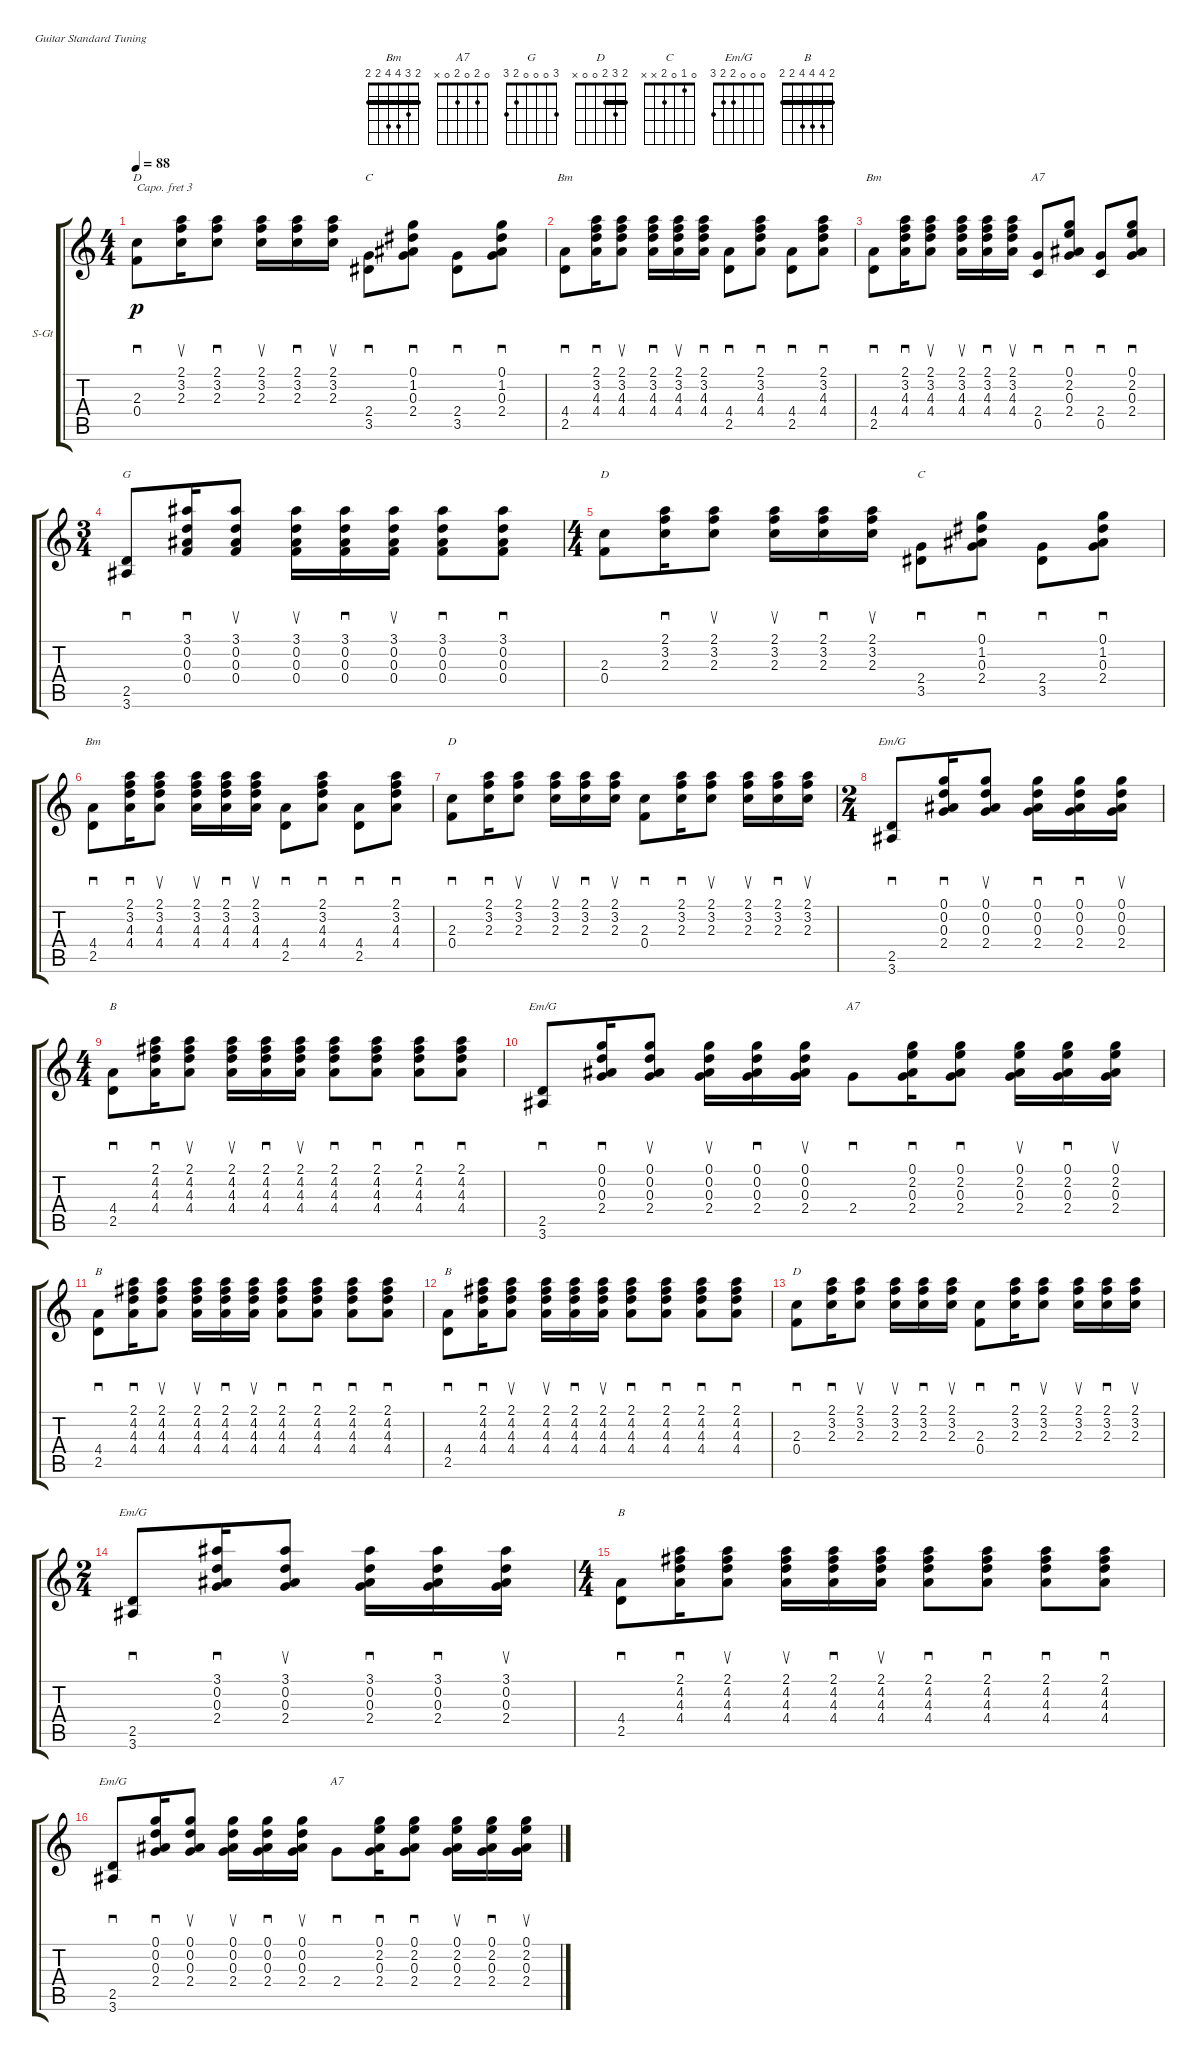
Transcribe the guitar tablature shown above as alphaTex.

\defaultSystemsLayout 4
\bracketExtendMode groupsimilarinstruments
\firstSystemTrackNameOrientation horizontal
\otherSystemsTrackNameOrientation horizontal
\track ("Steel Guitar" "S-Gt") {instrument acousticguitarsteel}
\staff {score tabs}
\capo 3
\tuning (E4 B3 G3 D3 A2 E2)
\chord ("Bm" 2 3 4 4 2 2) {barre (2 2)}
\chord ("A7" 0 2 0 2 0 x)
\chord ("G" 3 0 0 0 2 3) {showfingering false}
\chord ("D" 2 3 2 0 0 x) {barre 2}
\chord ("C" 0 1 0 2 3 0)
\chord ("C" 0 1 0 2 x x)
\chord ("Em/G" x 0 0 2 2 3) {showfingering false}
\chord ("B" 2 4 4 4 2 2) {showfingering false barre (2 2)}
\chord ("Em/G" 0 0 0 2 2 3) {showfingering false}
\chord ("A7" 0 2 0 2 0 x) {showfingering false}
\chord ("D" 2 3 2 0 0 x) {showfingering false barre 2}
\ts (4 4)
\tempo 88
\clef g2
\ks c
(0.4 2.3).8{sd ch "D" lyrics (0 "") lyrics (1 "") lyrics (2 "") lyrics (3 "") lyrics (4 "") dy p} (2.3 3.2 2.1).16{su lyrics (0 "") lyrics (1 "") lyrics (2 "") lyrics (3 "") lyrics (4 "")} (2.3 3.2 2.1).8{sd lyrics (0 "") lyrics (1 "") lyrics (2 "") lyrics (3 "") lyrics (4 "")} (2.3 3.2 2.1).16{su lyrics (0 "") lyrics (1 "") lyrics (2 "") lyrics (3 "") lyrics (4 "")} (2.3 3.2 2.1).16{sd lyrics (0 "") lyrics (1 "") lyrics (2 "") lyrics (3 "") lyrics (4 "")} (2.3 3.2 2.1).16{su lyrics (0 "") lyrics (1 "") lyrics (2 "") lyrics (3 "") lyrics (4 "")} (3.5 2.4).8{sd ch "C" lyrics (0 "") lyrics (1 "") lyrics (2 "") lyrics (3 "") lyrics (4 "")} (0.3 1.2 0.1 2.4).8{sd lyrics (0 "") lyrics (1 "") lyrics (2 "") lyrics (3 "") lyrics (4 "")} (3.5 2.4).8{sd lyrics (0 "") lyrics (1 "") lyrics (2 "") lyrics (3 "") lyrics (4 "")} (0.3 1.2 0.1 2.4).8{sd lyrics (0 "") lyrics (1 "") lyrics (2 "") lyrics (3 "") lyrics (4 "")} |
(2.5 4.4).8{sd ch "Bm" lyrics (0 "") lyrics (1 "") lyrics (2 "") lyrics (3 "") lyrics (4 "")} (4.3 3.2 2.1 4.4).16{sd lyrics (0 "") lyrics (1 "") lyrics (2 "") lyrics (3 "") lyrics (4 "")} (4.3 3.2 2.1 4.4).8{su lyrics (0 "") lyrics (1 "") lyrics (2 "") lyrics (3 "") lyrics (4 "")} (4.3 3.2 2.1 4.4).16{sd lyrics (0 "") lyrics (1 "") lyrics (2 "") lyrics (3 "") lyrics (4 "")} (4.3 3.2 2.1 4.4).16{su lyrics (0 "") lyrics (1 "") lyrics (2 "") lyrics (3 "") lyrics (4 "")} (4.3 3.2 2.1 4.4).16{sd lyrics (0 "") lyrics (1 "") lyrics (2 "") lyrics (3 "") lyrics (4 "")} (4.4 2.5).8{sd lyrics (0 "") lyrics (1 "") lyrics (2 "") lyrics (3 "") lyrics (4 "")} (4.3 3.2 2.1 4.4).8{sd lyrics (0 "") lyrics (1 "") lyrics (2 "") lyrics (3 "") lyrics (4 "")} (4.4 2.5).8{sd lyrics (0 "") lyrics (1 "") lyrics (2 "") lyrics (3 "") lyrics (4 "")} (4.3 3.2 2.1 4.4).8{sd lyrics (0 "") lyrics (1 "") lyrics (2 "") lyrics (3 "") lyrics (4 "")} |
(2.5 4.4).8{sd ch "Bm" lyrics (0 "") lyrics (1 "") lyrics (2 "") lyrics (3 "") lyrics (4 "")} (4.3 3.2 2.1 4.4).16{sd lyrics (0 "") lyrics (1 "") lyrics (2 "") lyrics (3 "") lyrics (4 "")} (4.3 3.2 2.1 4.4).8{su lyrics (0 "") lyrics (1 "") lyrics (2 "") lyrics (3 "") lyrics (4 "")} (4.3 3.2 2.1 4.4).16{su lyrics (0 "") lyrics (1 "") lyrics (2 "") lyrics (3 "") lyrics (4 "")} (4.3 3.2 2.1 4.4).16{sd lyrics (0 "") lyrics (1 "") lyrics (2 "") lyrics (3 "") lyrics (4 "")} (4.3 3.2 2.1 4.4).16{su lyrics (0 "") lyrics (1 "") lyrics (2 "") lyrics (3 "") lyrics (4 "")} (0.5 2.4).8{sd ch "A7" lyrics (0 "") lyrics (1 "") lyrics (2 "") lyrics (3 "") lyrics (4 "")} (0.3 2.2 0.1 2.4).8{sd lyrics (0 "") lyrics (1 "") lyrics (2 "") lyrics (3 "") lyrics (4 "")} (0.5 2.4).8{sd lyrics (0 "") lyrics (1 "") lyrics (2 "") lyrics (3 "") lyrics (4 "")} (0.3 2.2 0.1 2.4).8{sd lyrics (0 "") lyrics (1 "") lyrics (2 "") lyrics (3 "") lyrics (4 "")} |
\ts (3 4)
(3.6 2.5).8{sd ch "G" lyrics (0 "") lyrics (1 "") lyrics (2 "") lyrics (3 "") lyrics (4 "")} (0.2 3.1 0.3 0.4).16{sd lyrics (0 "") lyrics (1 "") lyrics (2 "") lyrics (3 "") lyrics (4 "")} (0.2 3.1 0.3 0.4).8{su lyrics (0 "") lyrics (1 "") lyrics (2 "") lyrics (3 "") lyrics (4 "")} (0.3 0.2 3.1 0.4).16{su lyrics (0 "") lyrics (1 "") lyrics (2 "") lyrics (3 "") lyrics (4 "")} (0.3 0.2 3.1 0.4).16{sd lyrics (0 "") lyrics (1 "") lyrics (2 "") lyrics (3 "") lyrics (4 "")} (0.3 0.2 3.1 0.4).16{su lyrics (0 "") lyrics (1 "") lyrics (2 "") lyrics (3 "") lyrics (4 "")} (0.3 0.2 3.1 0.4).8{sd lyrics (0 "") lyrics (1 "") lyrics (2 "") lyrics (3 "") lyrics (4 "")} (0.3 0.2 3.1 0.4).8{sd lyrics (0 "") lyrics (1 "") lyrics (2 "") lyrics (3 "") lyrics (4 "")} |
\ts (4 4)
(0.4 2.3).8{ch "D" lyrics (0 "") lyrics (1 "") lyrics (2 "") lyrics (3 "") lyrics (4 "")} (2.3 3.2 2.1).16{sd lyrics (0 "") lyrics (1 "") lyrics (2 "") lyrics (3 "") lyrics (4 "")} (2.3 3.2 2.1).8{su lyrics (0 "") lyrics (1 "") lyrics (2 "") lyrics (3 "") lyrics (4 "")} (2.3 3.2 2.1).16{su lyrics (0 "") lyrics (1 "") lyrics (2 "") lyrics (3 "") lyrics (4 "")} (2.3 3.2 2.1).16{sd lyrics (0 "") lyrics (1 "") lyrics (2 "") lyrics (3 "") lyrics (4 "")} (2.3 3.2 2.1).16{su lyrics (0 "") lyrics (1 "") lyrics (2 "") lyrics (3 "") lyrics (4 "")} (3.5 2.4).8{sd ch "C" lyrics (0 "") lyrics (1 "") lyrics (2 "") lyrics (3 "") lyrics (4 "")} (0.3 1.2 0.1 2.4).8{sd lyrics (0 "") lyrics (1 "") lyrics (2 "") lyrics (3 "") lyrics (4 "")} (3.5 2.4).8{sd lyrics (0 "") lyrics (1 "") lyrics (2 "") lyrics (3 "") lyrics (4 "")} (0.3 1.2 0.1 2.4).8{sd lyrics (0 "") lyrics (1 "") lyrics (2 "") lyrics (3 "") lyrics (4 "")} |
(2.5 4.4).8{sd ch "Bm" lyrics (0 "") lyrics (1 "") lyrics (2 "") lyrics (3 "") lyrics (4 "")} (4.3 3.2 2.1 4.4).16{sd lyrics (0 "") lyrics (1 "") lyrics (2 "") lyrics (3 "") lyrics (4 "")} (4.3 3.2 2.1 4.4).8{su lyrics (0 "") lyrics (1 "") lyrics (2 "") lyrics (3 "") lyrics (4 "")} (4.3 3.2 2.1 4.4).16{su lyrics (0 "") lyrics (1 "") lyrics (2 "") lyrics (3 "") lyrics (4 "")} (4.3 3.2 2.1 4.4).16{sd lyrics (0 "") lyrics (1 "") lyrics (2 "") lyrics (3 "") lyrics (4 "")} (4.3 3.2 2.1 4.4).16{su lyrics (0 "") lyrics (1 "") lyrics (2 "") lyrics (3 "") lyrics (4 "")} (4.4 2.5).8{sd lyrics (0 "") lyrics (1 "") lyrics (2 "") lyrics (3 "") lyrics (4 "")} (4.3 3.2 2.1 4.4).8{sd lyrics (0 "") lyrics (1 "") lyrics (2 "") lyrics (3 "") lyrics (4 "")} (4.4 2.5).8{sd lyrics (0 "") lyrics (1 "") lyrics (2 "") lyrics (3 "") lyrics (4 "")} (4.3 3.2 2.1 4.4).8{sd lyrics (0 "") lyrics (1 "") lyrics (2 "") lyrics (3 "") lyrics (4 "")} |
(0.4 2.3).8{sd ch "D" lyrics (0 "") lyrics (1 "") lyrics (2 "") lyrics (3 "") lyrics (4 "")} (2.3 3.2 2.1).16{sd lyrics (0 "") lyrics (1 "") lyrics (2 "") lyrics (3 "") lyrics (4 "")} (2.3 3.2 2.1).8{su lyrics (0 "") lyrics (1 "") lyrics (2 "") lyrics (3 "") lyrics (4 "")} (2.3 3.2 2.1).16{su lyrics (0 "") lyrics (1 "") lyrics (2 "") lyrics (3 "") lyrics (4 "")} (2.3 3.2 2.1).16{sd lyrics (0 "") lyrics (1 "") lyrics (2 "") lyrics (3 "") lyrics (4 "")} (2.3 3.2 2.1).16{su lyrics (0 "") lyrics (1 "") lyrics (2 "") lyrics (3 "") lyrics (4 "")} (0.4 2.3).8{sd lyrics (0 "") lyrics (1 "") lyrics (2 "") lyrics (3 "") lyrics (4 "")} (2.3 3.2 2.1).16{sd lyrics (0 "") lyrics (1 "") lyrics (2 "") lyrics (3 "") lyrics (4 "")} (2.3 3.2 2.1).8{su lyrics (0 "") lyrics (1 "") lyrics (2 "") lyrics (3 "") lyrics (4 "")} (2.3 3.2 2.1).16{su lyrics (0 "") lyrics (1 "") lyrics (2 "") lyrics (3 "") lyrics (4 "")} (2.3 3.2 2.1).16{sd lyrics (0 "") lyrics (1 "") lyrics (2 "") lyrics (3 "") lyrics (4 "")} (2.3 3.2 2.1).16{su lyrics (0 "") lyrics (1 "") lyrics (2 "") lyrics (3 "") lyrics (4 "")} |
\ts (2 4)
(3.6 2.5).8{sd ch "Em/G" lyrics (0 "") lyrics (1 "") lyrics (2 "") lyrics (3 "") lyrics (4 "")} (2.4 0.3 0.2 0.1).16{sd lyrics (0 "") lyrics (1 "") lyrics (2 "") lyrics (3 "") lyrics (4 "")} (2.4 0.3 0.2 0.1).8{su lyrics (0 "") lyrics (1 "") lyrics (2 "") lyrics (3 "") lyrics (4 "")} (2.4 0.3 0.2 0.1).16{sd lyrics (0 "") lyrics (1 "") lyrics (2 "") lyrics (3 "") lyrics (4 "")} (2.4 0.3 0.2 0.1).16{sd lyrics (0 "") lyrics (1 "") lyrics (2 "") lyrics (3 "") lyrics (4 "")} (2.4 0.3 0.2 0.1).16{su lyrics (0 "") lyrics (1 "") lyrics (2 "") lyrics (3 "") lyrics (4 "")} |
\ts (4 4)
(2.5 4.4).8{sd ch "B" lyrics (0 "") lyrics (1 "") lyrics (2 "") lyrics (3 "") lyrics (4 "")} (4.3 2.1 4.2 4.4).16{sd lyrics (0 "") lyrics (1 "") lyrics (2 "") lyrics (3 "") lyrics (4 "")} (4.3 2.1 4.2 4.4).8{su lyrics (0 "") lyrics (1 "") lyrics (2 "") lyrics (3 "") lyrics (4 "")} (4.3 2.1 4.2 4.4).16{su lyrics (0 "") lyrics (1 "") lyrics (2 "") lyrics (3 "") lyrics (4 "")} (4.3 2.1 4.2 4.4).16{sd lyrics (0 "") lyrics (1 "") lyrics (2 "") lyrics (3 "") lyrics (4 "")} (4.3 2.1 4.2 4.4).16{su lyrics (0 "") lyrics (1 "") lyrics (2 "") lyrics (3 "") lyrics (4 "")} (4.3 2.1 4.2 4.4).8{sd lyrics (0 "") lyrics (1 "") lyrics (2 "") lyrics (3 "") lyrics (4 "")} (4.3 2.1 4.2 4.4).8{sd lyrics (0 "") lyrics (1 "") lyrics (2 "") lyrics (3 "") lyrics (4 "")} (4.3 2.1 4.2 4.4).8{sd lyrics (0 "") lyrics (1 "") lyrics (2 "") lyrics (3 "") lyrics (4 "")} (4.3 2.1 4.2 4.4).8{sd lyrics (0 "") lyrics (1 "") lyrics (2 "") lyrics (3 "") lyrics (4 "")} |
(3.6 2.5).8{sd ch "Em/G" lyrics (0 "") lyrics (1 "") lyrics (2 "") lyrics (3 "") lyrics (4 "")} (2.4 0.3 0.2 0.1).16{sd lyrics (0 "") lyrics (1 "") lyrics (2 "") lyrics (3 "") lyrics (4 "")} (2.4 0.3 0.2 0.1).8{su lyrics (0 "") lyrics (1 "") lyrics (2 "") lyrics (3 "") lyrics (4 "")} (2.4 0.3 0.2 0.1).16{su lyrics (0 "") lyrics (1 "") lyrics (2 "") lyrics (3 "") lyrics (4 "")} (2.4 0.3 0.2 0.1).16{sd lyrics (0 "") lyrics (1 "") lyrics (2 "") lyrics (3 "") lyrics (4 "")} (2.4 0.3 0.2 0.1).16{su lyrics (0 "") lyrics (1 "") lyrics (2 "") lyrics (3 "") lyrics (4 "")} 2.4.8{sd ch "A7" lyrics (0 "") lyrics (1 "") lyrics (2 "") lyrics (3 "") lyrics (4 "")} (0.3 2.2 0.1 2.4).16{sd lyrics (0 "") lyrics (1 "") lyrics (2 "") lyrics (3 "") lyrics (4 "")} (0.3 2.2 0.1 2.4).8{sd lyrics (0 "") lyrics (1 "") lyrics (2 "") lyrics (3 "") lyrics (4 "")} (0.3 2.2 0.1 2.4).16{su lyrics (0 "") lyrics (1 "") lyrics (2 "") lyrics (3 "") lyrics (4 "")} (0.3 2.2 0.1 2.4).16{sd lyrics (0 "") lyrics (1 "") lyrics (2 "") lyrics (3 "") lyrics (4 "")} (0.3 2.2 0.1 2.4).16{su lyrics (0 "") lyrics (1 "") lyrics (2 "") lyrics (3 "") lyrics (4 "")} |
(2.5 4.4).8{sd ch "B" lyrics (0 "") lyrics (1 "") lyrics (2 "") lyrics (3 "") lyrics (4 "")} (4.3 2.1 4.2 4.4).16{sd lyrics (0 "") lyrics (1 "") lyrics (2 "") lyrics (3 "") lyrics (4 "")} (4.3 2.1 4.2 4.4).8{su lyrics (0 "") lyrics (1 "") lyrics (2 "") lyrics (3 "") lyrics (4 "")} (4.3 2.1 4.2 4.4).16{su lyrics (0 "") lyrics (1 "") lyrics (2 "") lyrics (3 "") lyrics (4 "")} (4.3 2.1 4.2 4.4).16{sd lyrics (0 "") lyrics (1 "") lyrics (2 "") lyrics (3 "") lyrics (4 "")} (4.3 2.1 4.2 4.4).16{su lyrics (0 "") lyrics (1 "") lyrics (2 "") lyrics (3 "") lyrics (4 "")} (4.3 2.1 4.2 4.4).8{sd lyrics (0 "") lyrics (1 "") lyrics (2 "") lyrics (3 "") lyrics (4 "")} (4.3 2.1 4.2 4.4).8{sd lyrics (0 "") lyrics (1 "") lyrics (2 "") lyrics (3 "") lyrics (4 "")} (4.3 2.1 4.2 4.4).8{sd lyrics (0 "") lyrics (1 "") lyrics (2 "") lyrics (3 "") lyrics (4 "")} (4.3 2.1 4.2 4.4).8{sd lyrics (0 "") lyrics (1 "") lyrics (2 "") lyrics (3 "") lyrics (4 "")} |
(2.5 4.4).8{sd ch "B" lyrics (0 "") lyrics (1 "") lyrics (2 "") lyrics (3 "") lyrics (4 "")} (4.3 2.1 4.2 4.4).16{sd lyrics (0 "") lyrics (1 "") lyrics (2 "") lyrics (3 "") lyrics (4 "")} (4.3 2.1 4.2 4.4).8{su lyrics (0 "") lyrics (1 "") lyrics (2 "") lyrics (3 "") lyrics (4 "")} (4.3 2.1 4.2 4.4).16{su lyrics (0 "") lyrics (1 "") lyrics (2 "") lyrics (3 "") lyrics (4 "")} (4.3 2.1 4.2 4.4).16{sd lyrics (0 "") lyrics (1 "") lyrics (2 "") lyrics (3 "") lyrics (4 "")} (4.3 2.1 4.2 4.4).16{su lyrics (0 "") lyrics (1 "") lyrics (2 "") lyrics (3 "") lyrics (4 "")} (4.3 2.1 4.2 4.4).8{sd lyrics (0 "") lyrics (1 "") lyrics (2 "") lyrics (3 "") lyrics (4 "")} (4.3 2.1 4.2 4.4).8{sd lyrics (0 "") lyrics (1 "") lyrics (2 "") lyrics (3 "") lyrics (4 "")} (4.3 2.1 4.2 4.4).8{sd lyrics (0 "") lyrics (1 "") lyrics (2 "") lyrics (3 "") lyrics (4 "")} (4.3 2.1 4.2 4.4).8{sd lyrics (0 "") lyrics (1 "") lyrics (2 "") lyrics (3 "") lyrics (4 "")} |
(0.4 2.3).8{sd ch "D" lyrics (0 "") lyrics (1 "") lyrics (2 "") lyrics (3 "") lyrics (4 "")} (2.3 3.2 2.1).16{sd lyrics (0 "") lyrics (1 "") lyrics (2 "") lyrics (3 "") lyrics (4 "")} (2.3 3.2 2.1).8{su lyrics (0 "") lyrics (1 "") lyrics (2 "") lyrics (3 "") lyrics (4 "")} (2.3 3.2 2.1).16{su lyrics (0 "") lyrics (1 "") lyrics (2 "") lyrics (3 "") lyrics (4 "")} (2.3 3.2 2.1).16{sd lyrics (0 "") lyrics (1 "") lyrics (2 "") lyrics (3 "") lyrics (4 "")} (2.3 3.2 2.1).16{su lyrics (0 "") lyrics (1 "") lyrics (2 "") lyrics (3 "") lyrics (4 "")} (0.4 2.3).8{sd lyrics (0 "") lyrics (1 "") lyrics (2 "") lyrics (3 "") lyrics (4 "")} (2.3 3.2 2.1).16{sd lyrics (0 "") lyrics (1 "") lyrics (2 "") lyrics (3 "") lyrics (4 "")} (2.3 3.2 2.1).8{su lyrics (0 "") lyrics (1 "") lyrics (2 "") lyrics (3 "") lyrics (4 "")} (2.3 3.2 2.1).16{su lyrics (0 "") lyrics (1 "") lyrics (2 "") lyrics (3 "") lyrics (4 "")} (2.3 3.2 2.1).16{sd lyrics (0 "") lyrics (1 "") lyrics (2 "") lyrics (3 "") lyrics (4 "")} (2.3 3.2 2.1).16{su lyrics (0 "") lyrics (1 "") lyrics (2 "") lyrics (3 "") lyrics (4 "")} |
\ts (2 4)
(3.6 2.5).8{sd ch "Em/G" lyrics (0 "") lyrics (1 "") lyrics (2 "") lyrics (3 "") lyrics (4 "")} (2.4 0.3 0.2 3.1).16{sd lyrics (0 "") lyrics (1 "") lyrics (2 "") lyrics (3 "") lyrics (4 "")} (2.4 0.3 0.2 3.1).8{su lyrics (0 "") lyrics (1 "") lyrics (2 "") lyrics (3 "") lyrics (4 "")} (2.4 0.3 0.2 3.1).16{sd lyrics (0 "") lyrics (1 "") lyrics (2 "") lyrics (3 "") lyrics (4 "")} (2.4 0.3 0.2 3.1).16{sd lyrics (0 "") lyrics (1 "") lyrics (2 "") lyrics (3 "") lyrics (4 "")} (2.4 0.3 0.2 3.1).16{su lyrics (0 "") lyrics (1 "") lyrics (2 "") lyrics (3 "") lyrics (4 "")} |
\ts (4 4)
(2.5 4.4).8{sd ch "B" lyrics (0 "") lyrics (1 "") lyrics (2 "") lyrics (3 "") lyrics (4 "")} (4.3 2.1 4.2 4.4).16{sd lyrics (0 "") lyrics (1 "") lyrics (2 "") lyrics (3 "") lyrics (4 "")} (4.3 2.1 4.2 4.4).8{su lyrics (0 "") lyrics (1 "") lyrics (2 "") lyrics (3 "") lyrics (4 "")} (4.3 2.1 4.2 4.4).16{su lyrics (0 "") lyrics (1 "") lyrics (2 "") lyrics (3 "") lyrics (4 "")} (4.3 2.1 4.2 4.4).16{sd lyrics (0 "") lyrics (1 "") lyrics (2 "") lyrics (3 "") lyrics (4 "")} (4.3 2.1 4.2 4.4).16{su lyrics (0 "") lyrics (1 "") lyrics (2 "") lyrics (3 "") lyrics (4 "")} (4.3 2.1 4.2 4.4).8{sd lyrics (0 "") lyrics (1 "") lyrics (2 "") lyrics (3 "") lyrics (4 "")} (4.3 2.1 4.2 4.4).8{sd lyrics (0 "") lyrics (1 "") lyrics (2 "") lyrics (3 "") lyrics (4 "")} (4.3 2.1 4.2 4.4).8{sd lyrics (0 "") lyrics (1 "") lyrics (2 "") lyrics (3 "") lyrics (4 "")} (4.3 2.1 4.2 4.4).8{sd lyrics (0 "") lyrics (1 "") lyrics (2 "") lyrics (3 "") lyrics (4 "")} |
(3.6 2.5).8{sd ch "Em/G" lyrics (0 "") lyrics (1 "") lyrics (2 "") lyrics (3 "") lyrics (4 "")} (2.4 0.3 0.2 0.1).16{sd lyrics (0 "") lyrics (1 "") lyrics (2 "") lyrics (3 "") lyrics (4 "")} (2.4 0.3 0.2 0.1).8{su lyrics (0 "") lyrics (1 "") lyrics (2 "") lyrics (3 "") lyrics (4 "")} (2.4 0.3 0.2 0.1).16{su lyrics (0 "") lyrics (1 "") lyrics (2 "") lyrics (3 "") lyrics (4 "")} (2.4 0.3 0.2 0.1).16{sd lyrics (0 "") lyrics (1 "") lyrics (2 "") lyrics (3 "") lyrics (4 "")} (2.4 0.3 0.2 0.1).16{su lyrics (0 "") lyrics (1 "") lyrics (2 "") lyrics (3 "") lyrics (4 "")} 2.4.8{sd ch "A7" lyrics (0 "") lyrics (1 "") lyrics (2 "") lyrics (3 "") lyrics (4 "")} (0.3 2.2 0.1 2.4).16{sd lyrics (0 "") lyrics (1 "") lyrics (2 "") lyrics (3 "") lyrics (4 "")} (0.3 2.2 0.1 2.4).8{sd lyrics (0 "") lyrics (1 "") lyrics (2 "") lyrics (3 "") lyrics (4 "")} (0.3 2.2 0.1 2.4).16{su lyrics (0 "") lyrics (1 "") lyrics (2 "") lyrics (3 "") lyrics (4 "")} (0.3 2.2 0.1 2.4).16{sd lyrics (0 "") lyrics (1 "") lyrics (2 "") lyrics (3 "") lyrics (4 "")} (0.3 2.2 0.1 2.4).16{su lyrics (0 "") lyrics (1 "") lyrics (2 "") lyrics (3 "") lyrics (4 "")}
